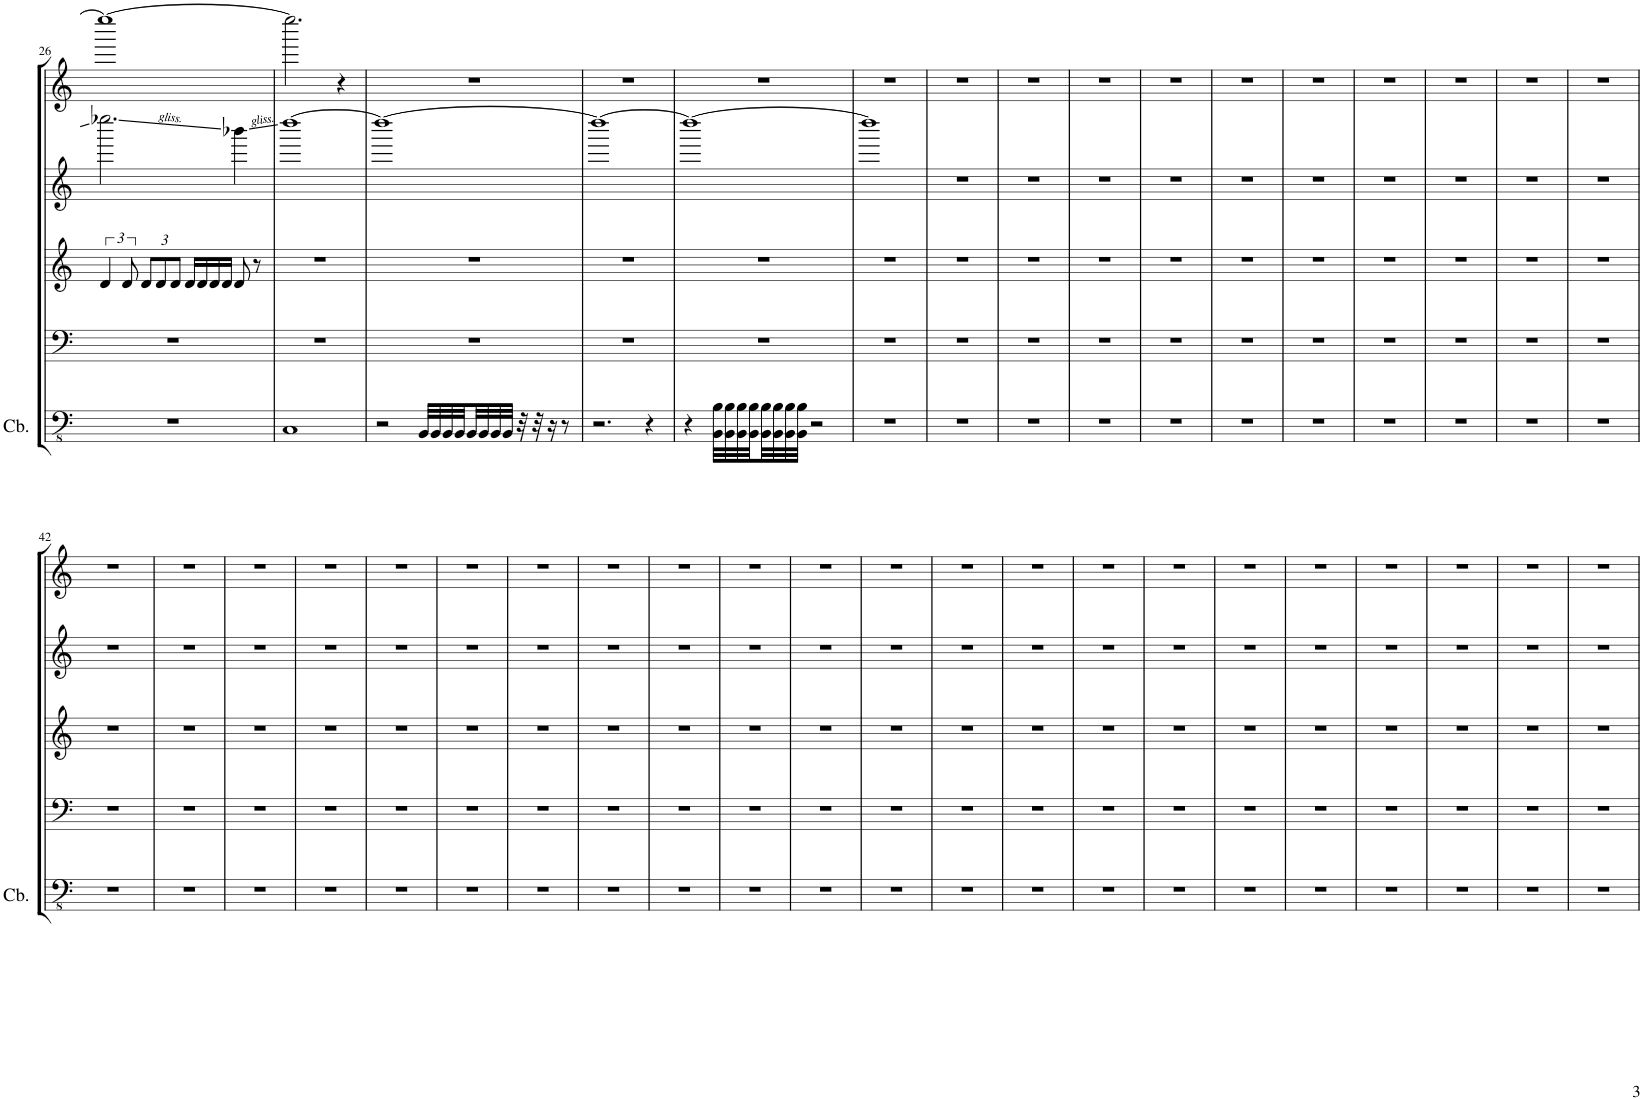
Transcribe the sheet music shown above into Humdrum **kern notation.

**kern	**kern	**kern	**kern	**kern
*part5	*part4	*part3	*part2	*part1
*staff5	*staff4	*staff3	*staff2	*staff1
*I"콘트라베이스	*I"Violoncello	*I"Viola	*I"Violin II	*I"Violin I
*	*I'Vc	*I'Vla	*I'Vln	*I'Vln
!!LO:PB:g=z
*clefFv4	*clefF4	*clefG2	*clefG2	*clefG2
*ITrd7c12	*	*	*	*
*k[]	*k[]	*k[]	*k[]	*k[]
*M4/4	*M4/4	*M4/4	*M4/4	*M4/4
=26	=26	=26	=26	=26
1r	1r	6d/	2.eeee-X\	1eeee-_
.	.	12d/	.	.
*	*	*Xbrackettup	*	*
.	.	12d/L	.	.
.	.	12d/	.	.
.	.	12d/J	.	.
.	.	16d/LL	.	.
.	.	16d/	.	.
.	.	16d/	.	.
.	.	16d/JJ	.	.
.	.	8d/	4bbb-X\	.
.	.	8r	.	.
=27	=27	=27	=27	=27
1CC	1r	1r	[1dddd	2.eeee-\]
.	.	.	.	4r
=28	=28	=28	=28	=28
2r	1r	1r	1dddd_	1r
32BBB/LLL	.	.	.	.
32BBB/	.	.	.	.
32BBB/	.	.	.	.
32BBB/	.	.	.	.
32BBB/	.	.	.	.
32BBB/	.	.	.	.
32BBB/	.	.	.	.
32BBB/JJJ	.	.	.	.
32r	.	.	.	.
32r	.	.	.	.
16r	.	.	.	.
8r	.	.	.	.
=29	=29	=29	=29	=29
2.r	1r	1r	1dddd_	1r
4r	.	.	.	.
=30	=30	=30	=30	=30
4r	1r	1r	1dddd_	1r
32BBB\ 32BB\LLL	.	.	.	.
32BBB\ 32BB\	.	.	.	.
32BBB\ 32BB\	.	.	.	.
32BBB\ 32BB\	.	.	.	.
32BBB\ 32BB\	.	.	.	.
32BBB\ 32BB\	.	.	.	.
32BBB\ 32BB\	.	.	.	.
32BBB\ 32BB\JJJ	.	.	.	.
2r	.	.	.	.
=31	=31	=31	=31	=31
1r	1r	1r	1dddd]	1r
=32	=32	=32	=32	=32
1r	1r	1r	1r	1r
=33	=33	=33	=33	=33
1r	1r	1r	1r	1r
=34	=34	=34	=34	=34
1r	1r	1r	1r	1r
=35	=35	=35	=35	=35
1r	1r	1r	1r	1r
=36	=36	=36	=36	=36
1r	1r	1r	1r	1r
=37	=37	=37	=37	=37
1r	1r	1r	1r	1r
=38	=38	=38	=38	=38
1r	1r	1r	1r	1r
=39	=39	=39	=39	=39
1r	1r	1r	1r	1r
=40	=40	=40	=40	=40
1r	1r	1r	1r	1r
=41	=41	=41	=41	=41
1r	1r	1r	1r	1r
!!LO:LB:g=z
=42	=42	=42	=42	=42
1r	1r	1r	1r	1r
=43	=43	=43	=43	=43
1r	1r	1r	1r	1r
=44	=44	=44	=44	=44
1r	1r	1r	1r	1r
=45	=45	=45	=45	=45
1r	1r	1r	1r	1r
=46	=46	=46	=46	=46
1r	1r	1r	1r	1r
=47	=47	=47	=47	=47
1r	1r	1r	1r	1r
=48	=48	=48	=48	=48
1r	1r	1r	1r	1r
=49	=49	=49	=49	=49
1r	1r	1r	1r	1r
=50	=50	=50	=50	=50
1r	1r	1r	1r	1r
=51	=51	=51	=51	=51
1r	1r	1r	1r	1r
=52	=52	=52	=52	=52
1r	1r	1r	1r	1r
=53	=53	=53	=53	=53
1r	1r	1r	1r	1r
=54	=54	=54	=54	=54
1r	1r	1r	1r	1r
=55	=55	=55	=55	=55
1r	1r	1r	1r	1r
=56	=56	=56	=56	=56
1r	1r	1r	1r	1r
=57	=57	=57	=57	=57
1r	1r	1r	1r	1r
=58	=58	=58	=58	=58
1r	1r	1r	1r	1r
=59	=59	=59	=59	=59
1r	1r	1r	1r	1r
=60	=60	=60	=60	=60
1r	1r	1r	1r	1r
=61	=61	=61	=61	=61
1r	1r	1r	1r	1r
=62	=62	=62	=62	=62
1r	1r	1r	1r	1r
=63	=63	=63	=63	=63
1r	1r	1r	1r	1r
=	=	=	=	=
*-	*-	*-	*-	*-
